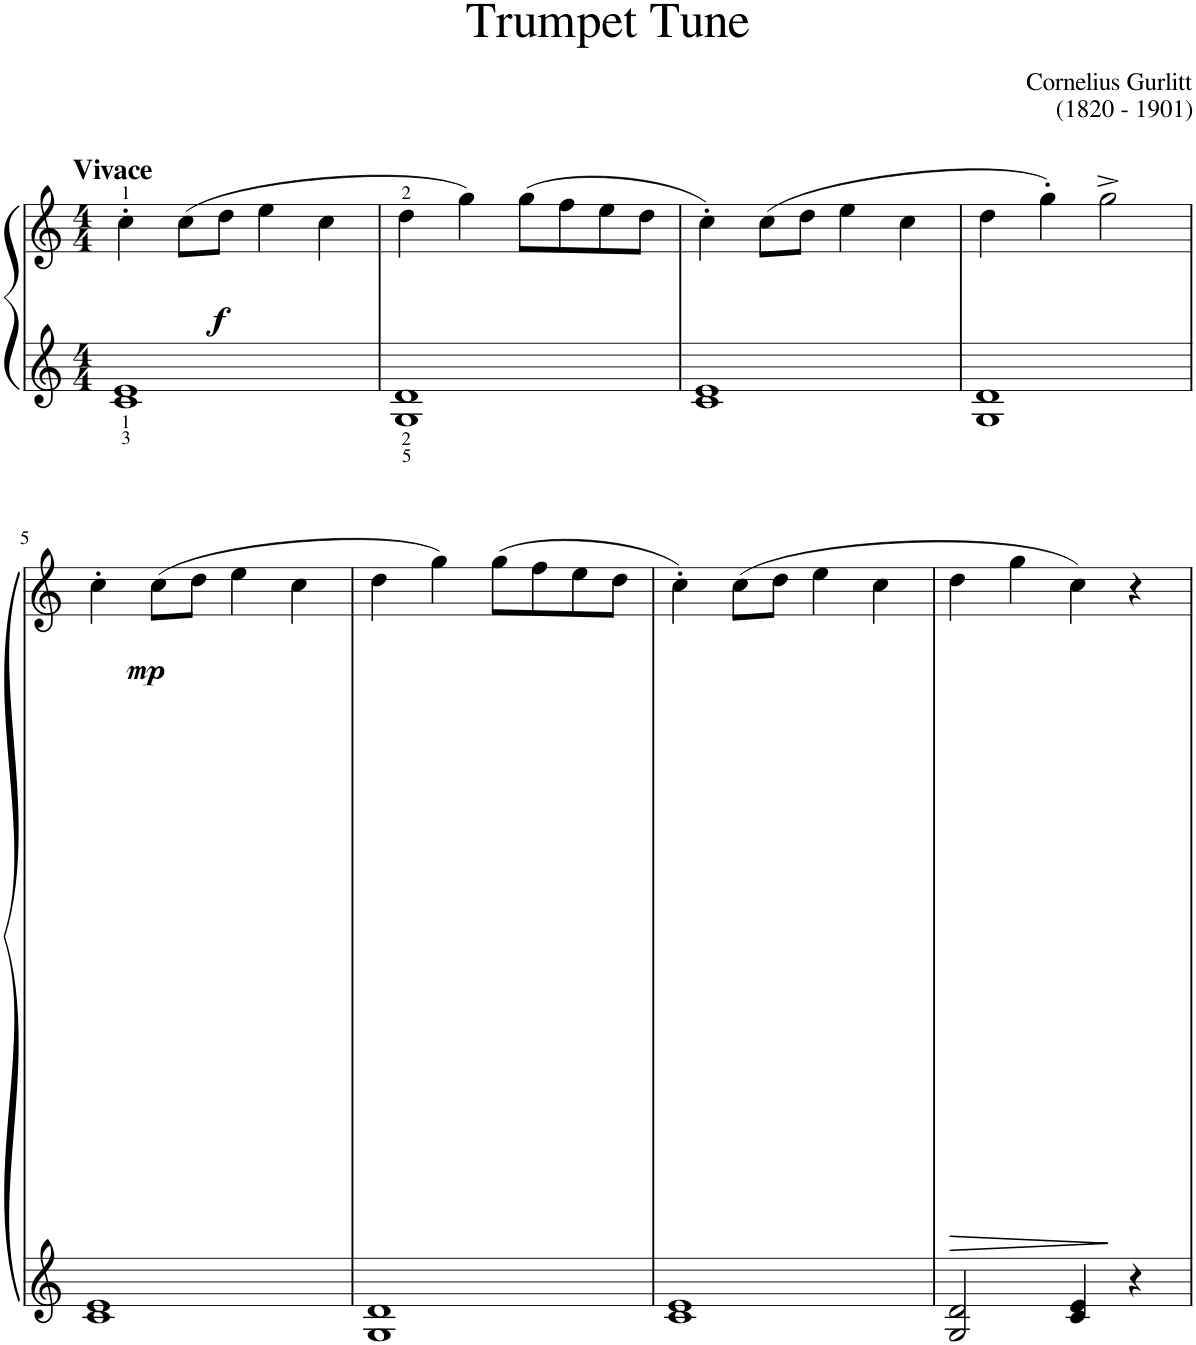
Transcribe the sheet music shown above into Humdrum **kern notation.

**kern	**kern	**dynam
*part1	*part1	*part1
*staff2	*staff1	*staff1/2
*I"Piano	*	*
*I'Pno	*	*
*clefG2	*clefG2	*
*k[]	*k[]	*
*M4/4	*M4/4	*
=1	=1	=1
!	!LO:TX:a:B:t=Vivace	!
!	!	!LO:DY:b
1c 1e	4cc'\	f
.	(8cc\L	.
.	8dd\J	.
.	4ee\	.
.	4cc\	.
=2	=2	=2
1G 1d	4dd\	.
.	4gg\)	.
.	(8gg\L	.
.	8ff\	.
.	8ee\	.
.	8dd\J	.
=3	=3	=3
1c 1e	4cc'\)	.
.	(8cc\L	.
.	8dd\J	.
.	4ee\	.
.	4cc\	.
=4	=4	=4
1G 1d	4dd\	.
.	4gg'\)	.
.	2gg^\	.
!!LO:LB:g=z
=5	=5	=5
!	!	!LO:DY:b
1c 1e	4cc'\	mp
.	(8cc\L	.
.	8dd\J	.
.	4ee\	.
.	4cc\	.
=6	=6	=6
1G 1d	4dd\	.
.	4gg\)	.
.	(8gg\L	.
.	8ff\	.
.	8ee\	.
.	8dd\J	.
=7	=7	=7
1c 1e	4cc'\)	.
.	(8cc\L	.
.	8dd\J	.
.	4ee\	.
.	4cc\	.
=8	=8	=8
!	!	!LO:HP:b
2G/ 2d/	4dd\	>
.	4gg\	.
4c/ 4e/	4cc\)	.
4r	4r	.
.	.	]
=	=	=
*-	*-	*-
